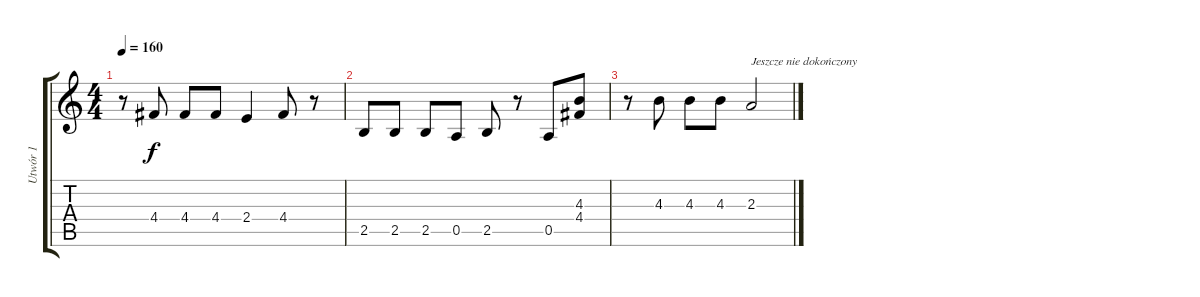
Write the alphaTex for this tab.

\track ("Utwór 1" "Utwór 1") {instrument overdrivenguitar}
\staff {score tabs}
\tuning (E4 B3 G3 D3 A2 E2) {hide}
\ts (4 4)
\tempo 160
\clef g2
\ks c
r.8{dy f} 4.4.8 4.4.8 4.4.8 2.4.4 4.4.8 r.8 |
2.5.8 2.5.8 2.5.8 0.5.8 2.5.8 r.8 0.5.8 (4.3 4.4).8 |
r.8 4.3.8 4.3.8 4.3.8 2.3.2{txt "Jeszcze nie dokończony"}
